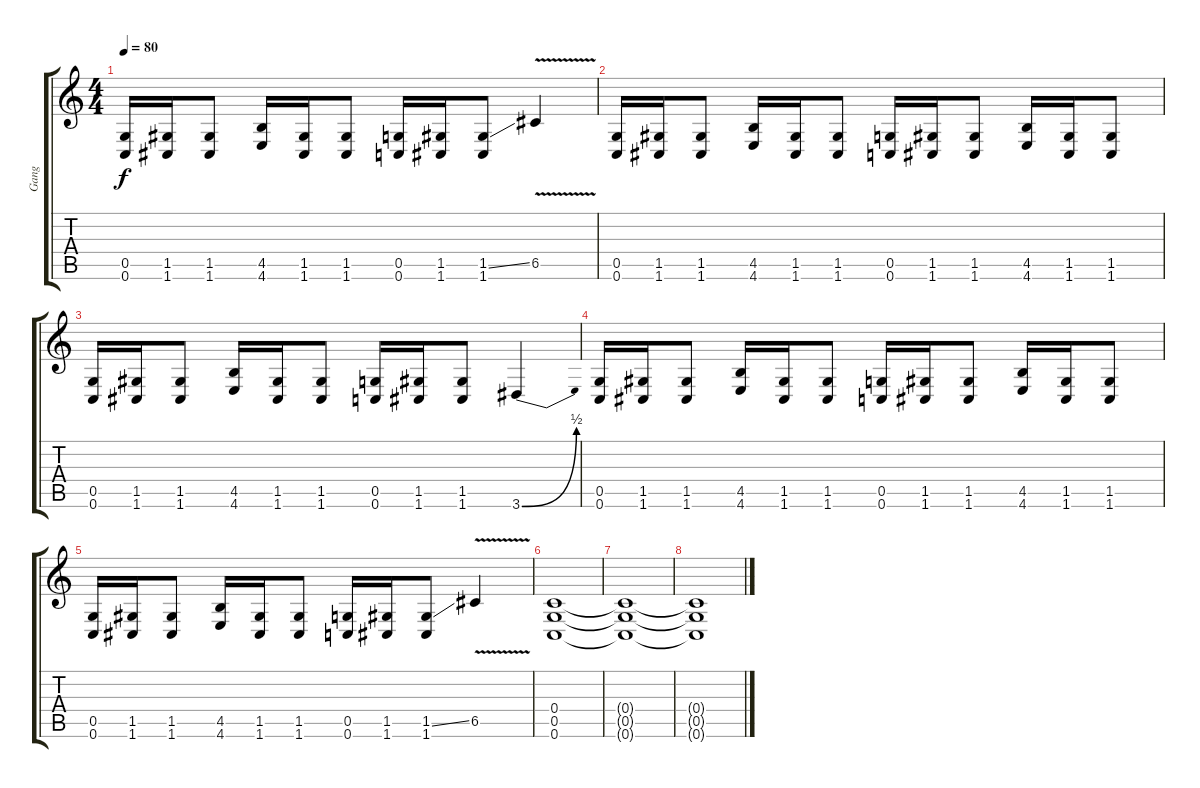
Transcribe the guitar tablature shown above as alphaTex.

\track ("Gang" "Gang") {instrument distortionguitar}
\staff {score tabs}
\tuning (D4 A3 F3 C3 G2 C2) {hide}
\ts (4 4)
\tempo 80
\clef g2
\ks c
(0.5 0.6).16{dy f} (1.5 1.6).16 (1.5 1.6).8 (4.5 4.6).16 (1.5 1.6).16 (1.5 1.6).8 (0.5 0.6).16 (1.5 1.6).16 (1.5{ss} 1.6).8 6.5{v}.4 |
(0.5 0.6).16 (1.5 1.6).16 (1.5 1.6).8 (4.5 4.6).16 (1.5 1.6).16 (1.5 1.6).8 (0.5 0.6).16 (1.5 1.6).16 (1.5 1.6).8 (4.5 4.6).16 (1.5 1.6).16 (1.5 1.6).8 |
(0.5 0.6).16 (1.5 1.6).16 (1.5 1.6).8 (4.5 4.6).16 (1.5 1.6).16 (1.5 1.6).8 (0.5 0.6).16 (1.5 1.6).16 (1.5 1.6).8 3.6{be (bend 0 0 60 2)}.4 |
(0.5 0.6).16 (1.5 1.6).16 (1.5 1.6).8 (4.5 4.6).16 (1.5 1.6).16 (1.5 1.6).8 (0.5 0.6).16 (1.5 1.6).16 (1.5 1.6).8 (4.5 4.6).16 (1.5 1.6).16 (1.5 1.6).8 |
(0.5 0.6).16 (1.5 1.6).16 (1.5 1.6).8 (4.5 4.6).16 (1.5 1.6).16 (1.5 1.6).8 (0.5 0.6).16 (1.5 1.6).16 (1.5{ss} 1.6).8 6.5{v}.4 |
(0.4 0.5 0.6).1 |
(0.4{t} 0.5{t} 0.6{t}).1 |
(0.4{t} 0.5{t} 0.6{t}).1
